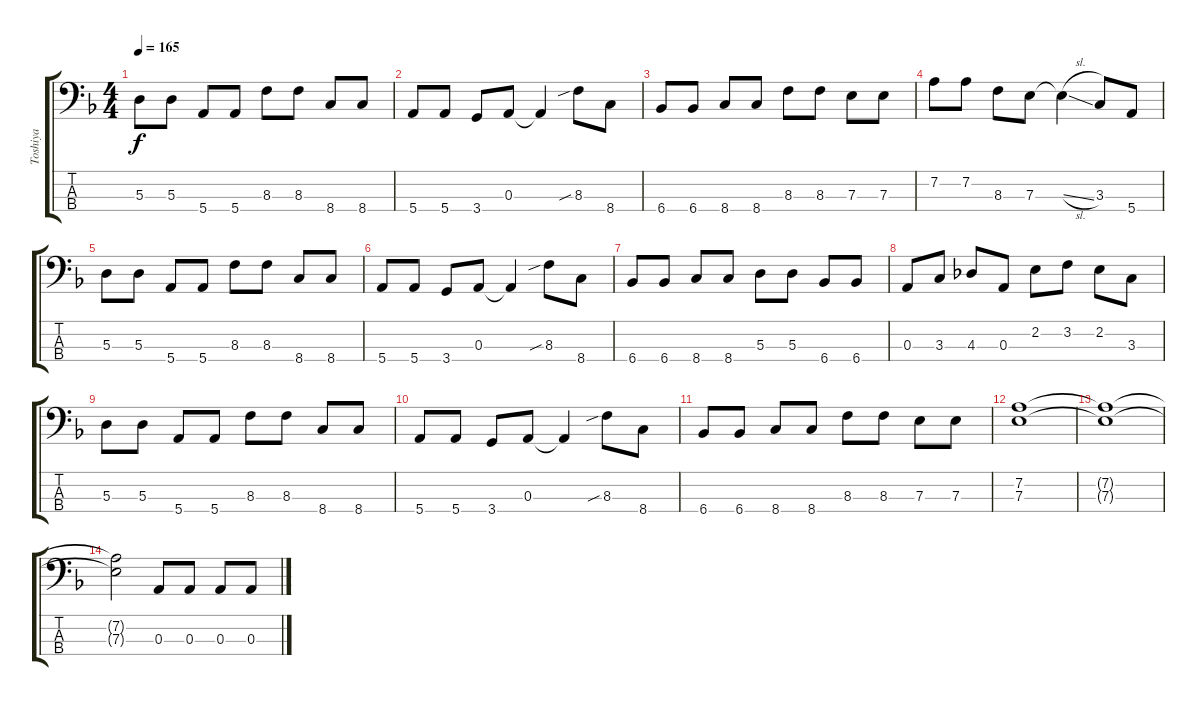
\track ("Toshiya" "Toshiya") {instrument electricbasspick}
\staff {score tabs}
\tuning (G2 D2 A1 E1) {hide}
\ts (4 4)
\tempo 165
\clef f4
\ks dminor
5.3.8{dy f} 5.3.8 5.4.8 5.4.8 8.3.8 8.3.8 8.4.8 8.4.8 |
5.4.8 5.4.8 3.4.8 0.3.8 0.3{t}.4 8.3{sib}.8 8.4.8 |
6.4.8 6.4.8 8.4.8 8.4.8 8.3.8 8.3.8 7.3.8 7.3.8 |
7.2.8 7.2.8 8.3.8 7.3.8 7.3{sl t}.4 3.3.8 5.4.8 |
5.3.8 5.3.8 5.4.8 5.4.8 8.3.8 8.3.8 8.4.8 8.4.8 |
5.4.8 5.4.8 3.4.8 0.3.8 0.3{t}.4 8.3{sib}.8 8.4.8 |
6.4.8 6.4.8 8.4.8 8.4.8 5.3.8 5.3.8 6.4.8 6.4.8 |
0.3.8 3.3.8 4.3.8 0.3.8 2.2.8 3.2.8 2.2.8 3.3.8 |
5.3.8 5.3.8 5.4.8 5.4.8 8.3.8 8.3.8 8.4.8 8.4.8 |
5.4.8 5.4.8 3.4.8 0.3.8 0.3{t}.4 8.3{sib}.8 8.4.8 |
6.4.8 6.4.8 8.4.8 8.4.8 8.3.8 8.3.8 7.3.8 7.3.8 |
(7.2 7.3).1 |
(7.2{t} 7.3{t}).1 |
(7.2{t} 7.3{t}).2 0.3.8 0.3.8 0.3.8 0.3.8
